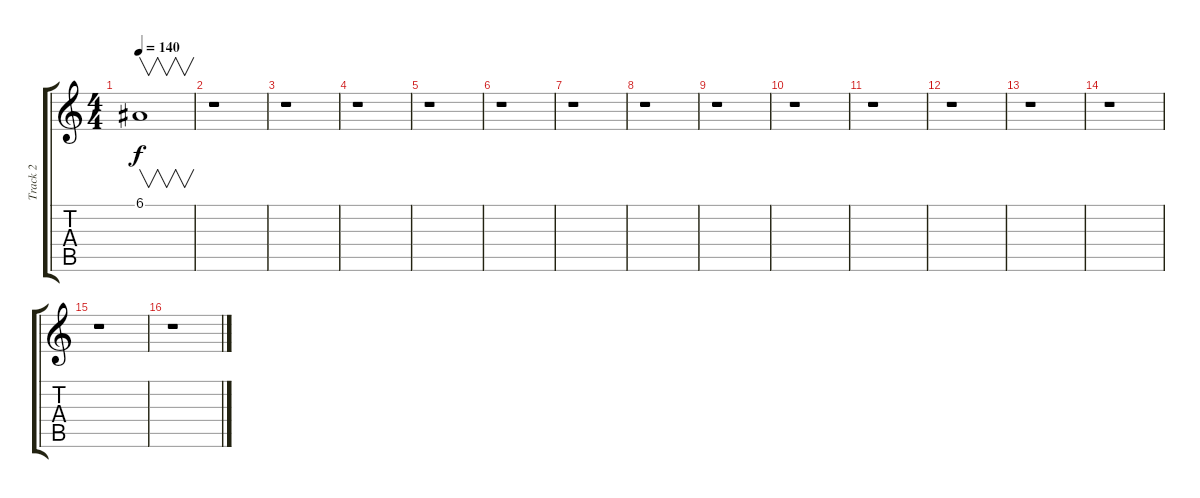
\track ("Track 2" "Track 2") {instrument lead2sawtooth}
\staff {score tabs}
\tuning (E4 B3 G3 D3 A2 E2) {hide}
\ts (4 4)
\tempo 140
\clef g2
\ks c
6.1.1{v dy f} |
r.1 |
r.1 |
r.1 |
r.1 |
r.1 |
r.1 |
r.1 |
r.1 |
r.1 |
r.1 |
r.1 |
r.1 |
r.1 |
r.1 |
r.1
